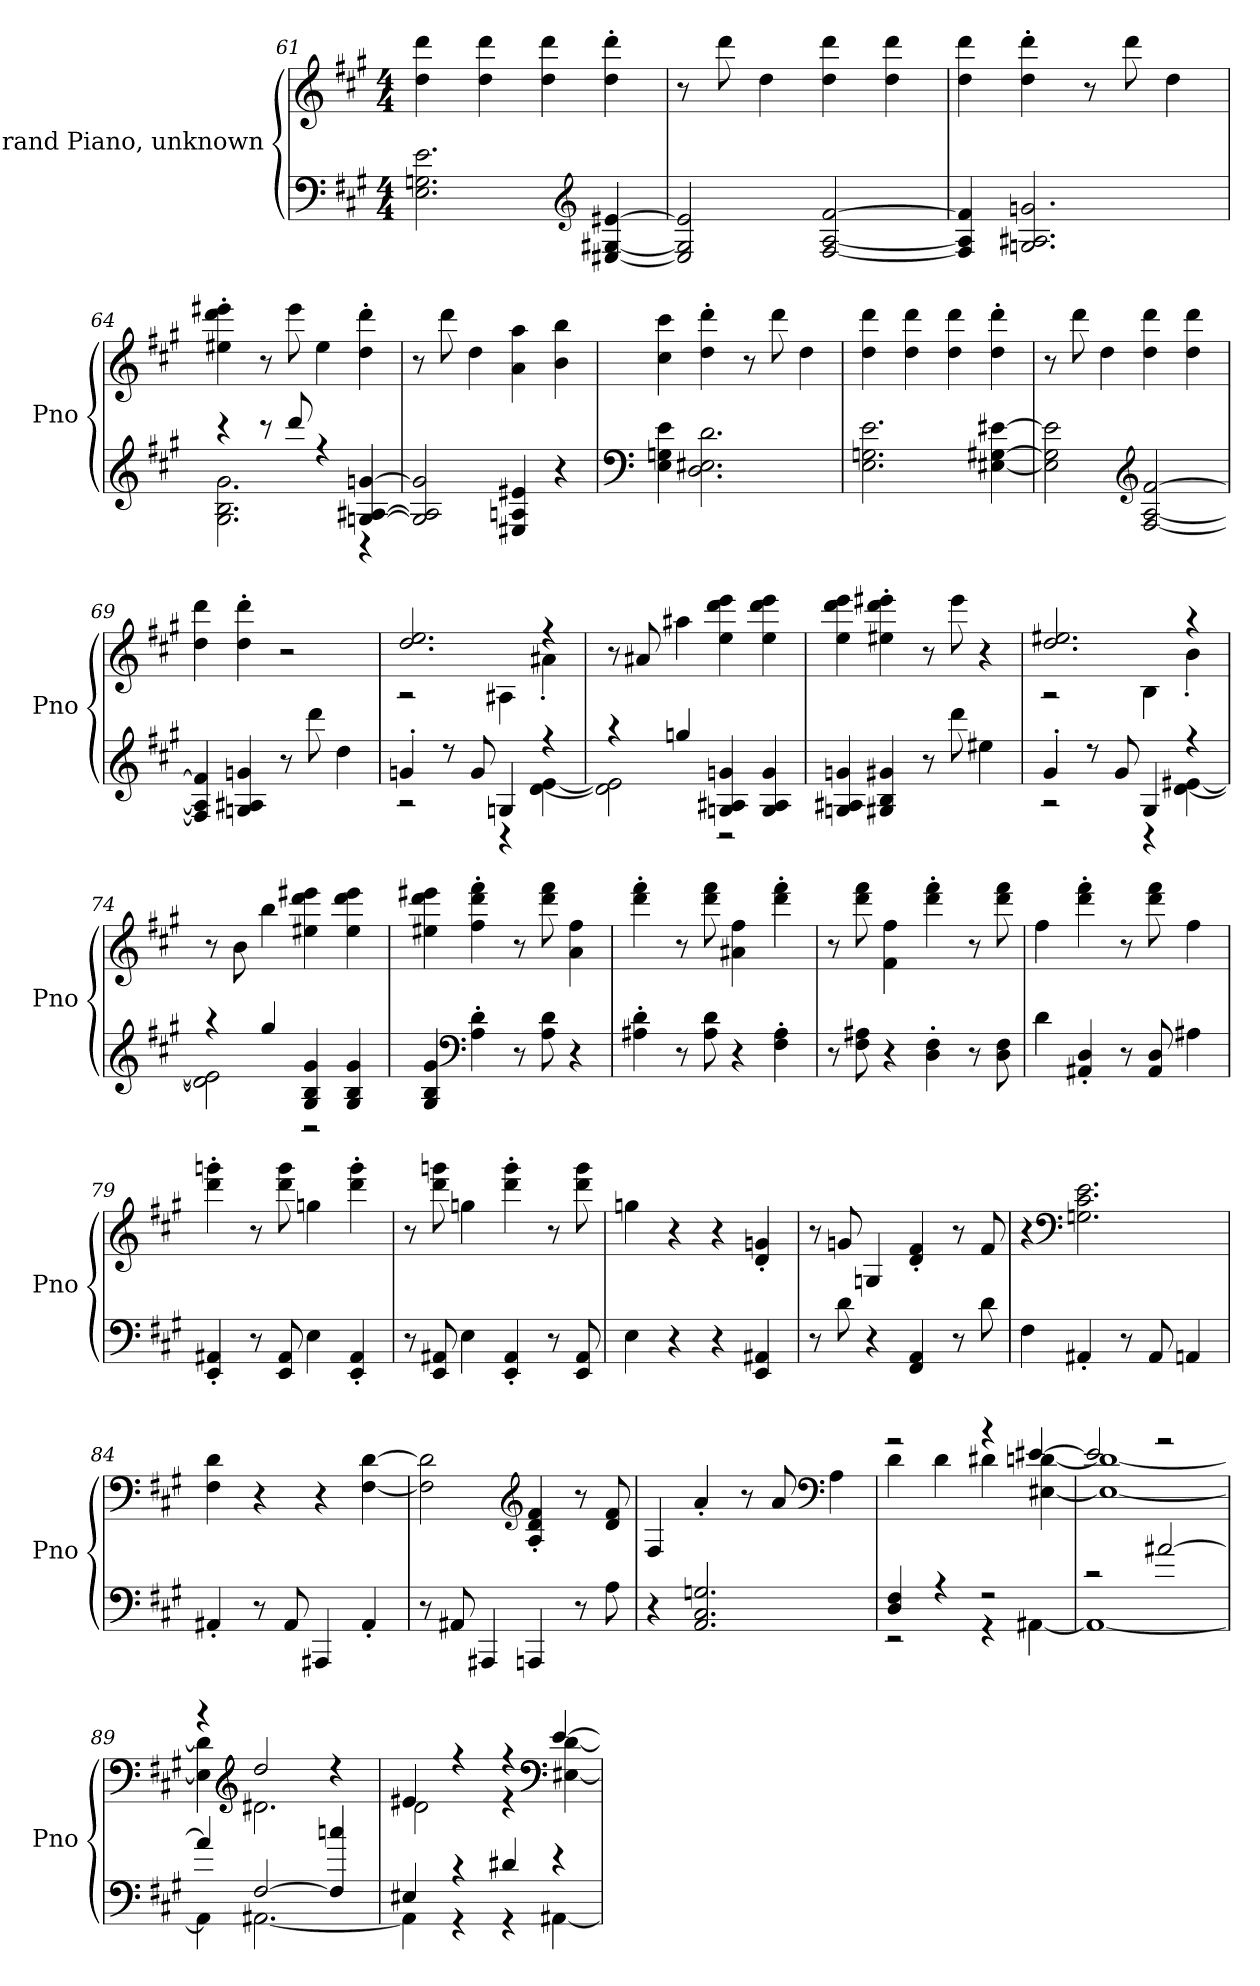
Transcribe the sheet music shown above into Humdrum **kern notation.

**kern	**kern
*part1	*part1
*staff2	*staff1
*I"Grand Piano, unknown	*
*I'Pno	*
*clefF4	*clefG2
*k[f#c#g#]	*k[f#c#g#]
*M4/4	*M4/4
=61	=61
2.E\ 2.Gn\ 2.e\	4dd\ 4ddd\
.	4dd\ 4ddd\
.	4dd\ 4ddd\
*clefG2	*
[4E#X/ [4G#X/ [4e#X/	4dd\' 4ddd\'
=62	=62
2E#/] 2G#/] 2e#/]	8r
.	8ddd\
.	4dd\
[2F#/ [2A/ [2f#/	4dd\ 4ddd\
.	4dd\ 4ddd\
=63	=63
4F#/] 4A/] 4f#/]	4dd\ 4ddd\
2.Gn/ 2.A#X/ 2.gn/	4dd\' 4ddd\'
.	8r
.	8ddd\
.	4dd\
!!LO:LB:g=z
=64	=64
*^	*
4r	2.G#\ 2.B\ 2.g#\	4ee#X\' 4ddd\' 4eee#X\'
8r	.	8r
8ddd/	.	8eee#\
4r	.	4ee#\
[4Gn/ [4A#X/ [4gn/	4r	4dd\' 4ddd\'
*v	*v	*
=65	=65
2G/] 2A#/] 2g/]	8r
.	8ddd\
.	4dd\
4E#X/ 4An/ 4e#X/	4a\ 4aa\
4r	4b\ 4bb\
=66	=66
*clefF4	*
4E\ 4Gn\ 4e\	4cc#\ 4ccc#\
2.D\ 2.E#X\ 2.d\	4dd\' 4ddd\'
.	8r
.	8ddd\
.	4dd\
=67	=67
2.E\ 2.Gn\ 2.e\	4dd\ 4ddd\
.	4dd\ 4ddd\
.	4dd\ 4ddd\
[4E#X\ [4G#X\ [4e#X\	4dd\' 4ddd\'
=68	=68
2E#\] 2G#\] 2e#\]	8r
.	8ddd\
.	4dd\
*clefG2	*
[2F#/ [2A/ [2f#/	4dd\ 4ddd\
.	4dd\ 4ddd\
=69	=69
4F#/] 4A/] 4f#/]	4dd\ 4ddd\
4Gn/ 4A#X/ 4gn/	4dd\' 4ddd\'
8r	2r
8ddd\	.
4dd\	.
!!LO:PB:g=z
=70	=70
*^	*^
4gn'/	2r	2.dd/ 2.ee/	2r
8r	.	.	.
8g/	.	.	.
4Gn/	4r	.	4A#X\
4r	[4d\ [4e\	4r	4a#X'\
*	*	*v	*v
=71	=71	=71
4r	2d\] 2e\]	8r
.	.	8a#X/
4ggn/	.	4aa#X\
4Gn/ 4A#X/ 4gn/	2r	4ee\ 4ddd\ 4eee\
4G/ 4A#/ 4g/	.	4ee\ 4ddd\ 4eee\
*v	*v	*
=72	=72
4Gn/ 4A#X/ 4gn/	4ee\ 4ddd\ 4eee\
4G#X/ 4B/ 4g#X/	4ee#X\' 4ddd\' 4eee#X\'
8r	8r
8ddd\	8eee#\
4ee#X\	4r
=73	=73
*^	*^
4g#'/	2r	2.dd/ 2.ee#X/	2r
8r	.	.	.
8g#/	.	.	.
4G#/	4r	.	4B\
4r	[4d\ [4e#X\	4r	4b'\
*	*	*v	*v
=74	=74	=74
4r	2d\] 2e#\]	8r
.	.	8b\
4gg#/	.	4bb\
4G#/ 4B/ 4g#/	2r	4ee#X\ 4ddd\ 4eee#X\
4G#/ 4B/ 4g#/	.	4ee#\ 4ddd\ 4eee#\
*v	*v	*
!!LO:LB:g=z
=75	=75
4G#/ 4B/ 4g#/	4ee#X\ 4ddd\ 4eee#X\
*clefF4	*
4A\' 4d\'	4ff#\' 4ddd\' 4fff#\'
8r	8r
8A\ 8d\	8ddd\ 8fff#\
4r	4a\ 4ff#\
=76	=76
4A#X\' 4d\'	4ddd\' 4fff#\'
8r	8r
8A#\ 8d\	8ddd\ 8fff#\
4r	4a#X\ 4ff#\
4F#\' 4A#\'	4ddd\' 4fff#\'
=77	=77
8r	8r
8F#\ 8A#X\	8ddd\ 8fff#\
4r	4f#\ 4ff#\
4D\' 4F#\'	4ddd\' 4fff#\'
8r	8r
8D\ 8F#\	8ddd\ 8fff#\
=78	=78
4d\	4ff#\
4AA#X/' 4D/'	4ddd\' 4fff#\'
8r	8r
8AA#/ 8D/	8ddd\ 8fff#\
4A#X\	4ff#\
=79	=79
4EE/' 4AA#X/'	4ddd\' 4gggn\'
8r	8r
8EE/ 8AA#/	8ddd\ 8ggg\
4E\	4ggn\
4EE/' 4AA#/'	4ddd\' 4ggg\'
=80	=80
8r	8r
8EE/ 8AA#X/	8ddd\ 8gggn\
4E\	4ggn\
4EE/' 4AA#/'	4ddd\' 4ggg\'
8r	8r
8EE/ 8AA#/	8ddd\ 8ggg\
!!LO:LB:g=z
=81	=81
4E\	4ggn\
4r	4r
4r	4r
4EE/ 4AA#X/	4d/' 4gn/'
=82	=82
8r	8r
8d\	8gn/
4r	4Gn/
4FF#/ 4AA/	4d/' 4f#/'
8r	8r
8d\	8f#/
=83	=83
4F#\	4r
*	*clefF4
4AA#X'/	2.Gn\ 2.c#\ 2.e\
8r	.
8AA#/	.
4AAn/	.
=84	=84
4AA#X'/	4F#\ 4d\
8r	4r
8AA#/	.
4AAA#X/	4r
4AA#'/	[4F#\ [4d\
=85	=85
8r	2F#\] 2d\]
8AA#X/	.
4AAA#X/	.
*	*clefG2
4AAAn/	4A/' 4d/' 4f#/'
8r	8r
8A\	8d/ 8f#/
!!LO:LB:g=z
=86	=86
4r	4F#/
2.AA/ 2.C#/ 2.Gn/	4a'/
.	8r
.	8a/
*	*clefF4
.	4A\
=87	=87
*^	*^
4D/ 4F#/	2r	2r	4d\
4r	.	.	4d\
2r	4r	4r	4d#X\
.	[4AA#X\	[4e#X/	[4E#X\ [4dn\
=88	=88	=88	=88
2r	1AA#_	2e#/]	1E#_ 1d_
[2a#X/	.	2r	.
=89	=89	=89	=89
4a#/]	4AA#\]	4r	4E#\] 4d\]
*	*	*clefG2	*
[2F#/	[2.AA#X\	2dd/	2.d#X\
4F#/] 4ccn/	.	4r	.
=90	=90	=90	=90
4E#X/	4AA#\]	4e#X/	2d\
4r	4r	4r	.
4d#X/	4r	4r	4r
*	*	*clefF4	*
4r	[4AA#X\	[4e#/	[4E#X\ [4d\
*v	*v	*	*
*	*v	*v
=	=
*-	*-
